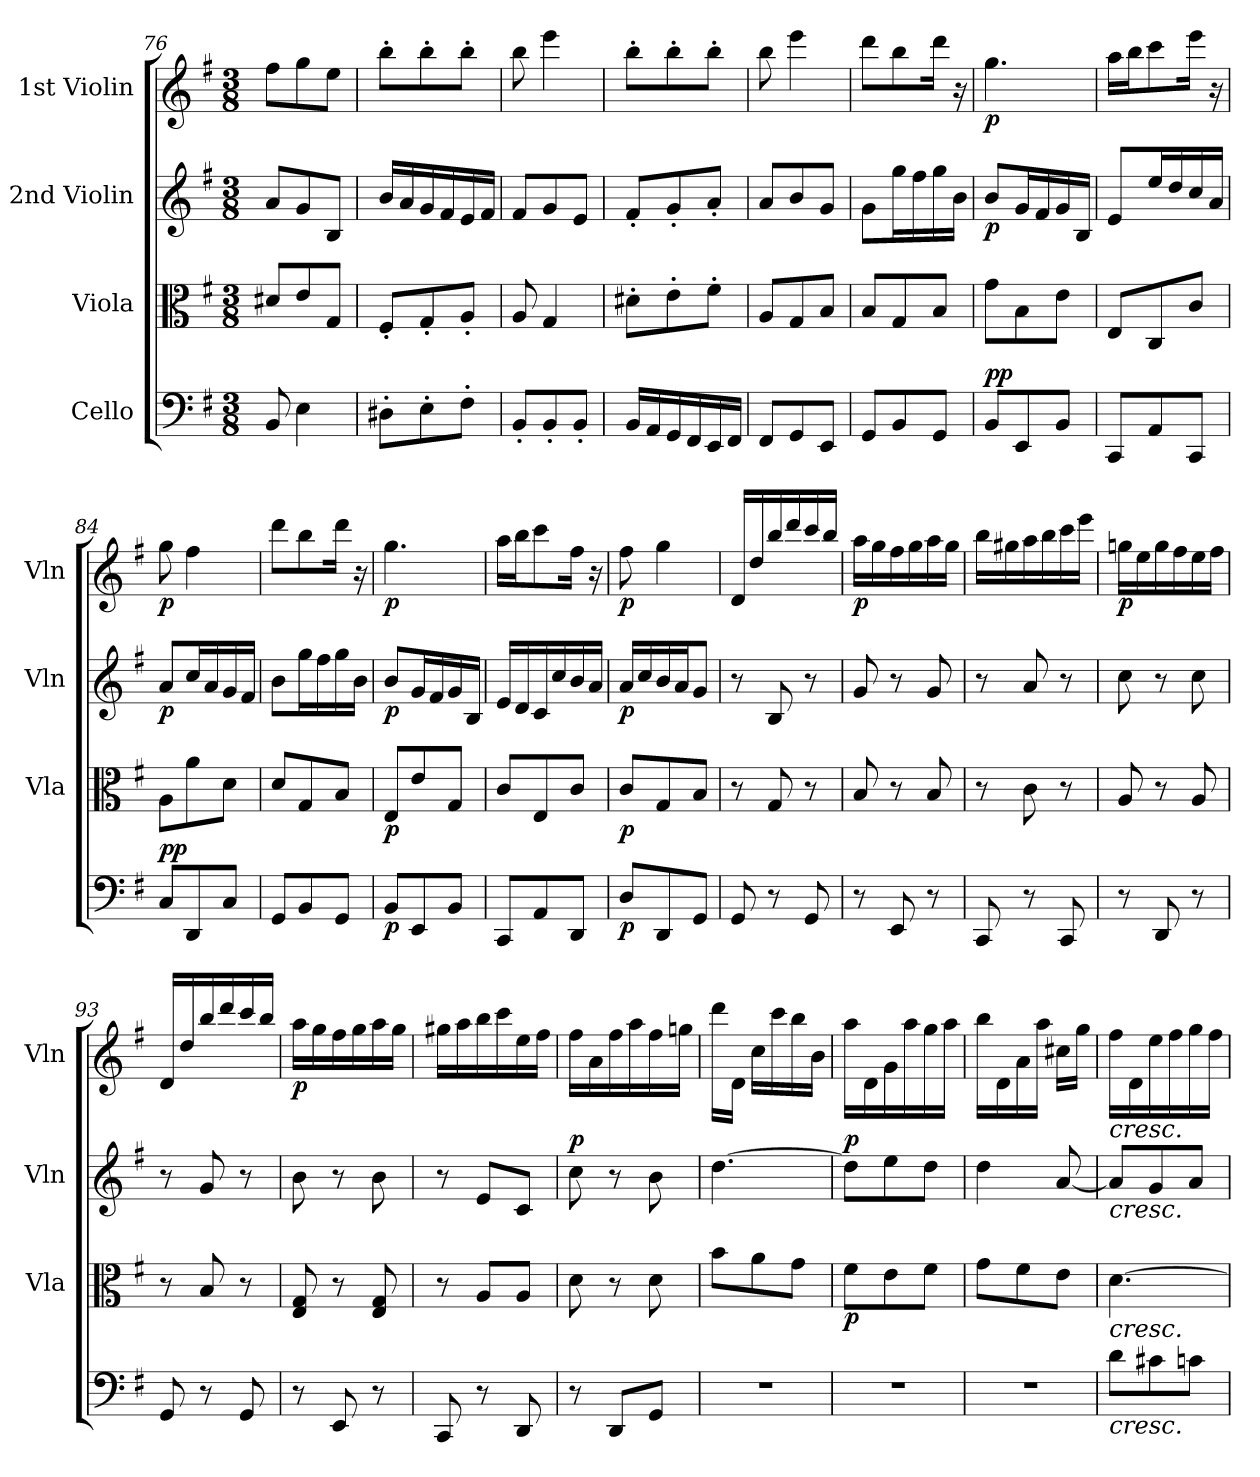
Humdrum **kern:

**kern	**dynam	**kern	**dynam	**kern	**dynam	**kern	**dynam
*part4	*part4	*part3	*part3	*part2	*part2	*part1	*part1
*staff4	*staff4	*staff3	*staff3	*staff2	*staff2	*staff1	*staff1
*I"Cello	*	*I"Viola	*	*I"2nd Violin	*	*I"1st Violin	*
*	*	*I'Vla	*	*I'Vln	*	*I'Vln	*
*clefF4	*	*clefC3	*	*clefG2	*	*clefG2	*
*k[f#]	*	*k[f#]	*	*k[f#]	*	*k[f#]	*
*G:	*	*G:	*	*G:	*	*G:	*
*M3/8	*	*M3/8	*	*M3/8	*	*M3/8	*
=76	=76	=76	=76	=76	=76	=76	=76
8BB/	.	8d#X/L	.	8a/L	.	8ff#\L	.
4E\	.	8e/	.	8g/	.	8gg\	.
.	.	8G/J	.	8B/J	.	8ee\J	.
=77	=77	=77	=77	=77	=77	=77	=77
8D#X'\L	.	8F#'/L	.	16b/LL	.	8bb'\L	.
.	.	.	.	16a/	.	.	.
8E'\	.	8G'/	.	16g/	.	8bb'\	.
.	.	.	.	16f#/	.	.	.
8F#'\J	.	8A'/J	.	16e/	.	8bb'\J	.
.	.	.	.	16f#/JJ	.	.	.
!!LO:LB:g=z
=78	=78	=78	=78	=78	=78	=78	=78
8BB'/L	.	8A/	.	8f#/L	.	8bb\	.
8BB'/	.	4G/	.	8g/	.	4eee\	.
8BB'/J	.	.	.	8e/J	.	.	.
=79	=79	=79	=79	=79	=79	=79	=79
16BB/LL	.	8d#X'\L	.	8f#'/L	.	8bb'\L	.
16AA/	.	.	.	.	.	.	.
16GG/	.	8e'\	.	8g'/	.	8bb'\	.
16FF#/	.	.	.	.	.	.	.
16EE/	.	8f#'\J	.	8a'/J	.	8bb'\J	.
16FF#/JJ	.	.	.	.	.	.	.
=80	=80	=80	=80	=80	=80	=80	=80
8FF#/L	.	8A/L	.	8a/L	.	8bb\	.
8GG/	.	8G/	.	8b/	.	4eee\	.
8EE/J	.	8B/J	.	8g/J	.	.	.
=81	=81	=81	=81	=81	=81	=81	=81
8GG/L	.	8B/L	.	8g\L	.	8ddd\L	.
8BB/	.	8G/	.	16gg\L	.	8bb\	.
.	.	.	.	16ff#\	.	.	.
8GG/J	.	8B/J	.	16gg\	.	16ddd\Jk	.
.	.	.	.	16b\JJ	.	16r	.
=82	=82	=82	=82	=82	=82	=82	=82
!	!LO:DY:b	!	!	!	!	!	!
!	!LO:DY:n=1:a	!	!	!	!LO:DY:b	!	!LO:DY:b
8BB/L	p p	8g\L	.	8b/L	p	4.gg\	p
8EE/	.	8B\	.	16g/L	.	.	.
.	.	.	.	16f#/	.	.	.
8BB/J	.	8e\J	.	16g/	.	.	.
.	.	.	.	16B/JJ	.	.	.
=83	=83	=83	=83	=83	=83	=83	=83
8CC/L	.	8E/L	.	8e/L	.	16aa\LL	.
.	.	.	.	.	.	16bb\J	.
8AA/	.	8C/	.	16ee/L	.	8ccc\	.
.	.	.	.	16dd/	.	.	.
8CC/J	.	8c/J	.	16cc/	.	16eee\Jk	.
.	.	.	.	16a/JJ	.	16r	.
=84	=84	=84	=84	=84	=84	=84	=84
!	!LO:DY:b	!	!	!	!	!	!
!	!LO:DY:n=1:a	!	!	!	!LO:DY:b	!	!LO:DY:b
8C/L	p p	8A\L	.	8a/L	p	8gg\	p
8DD/	.	8a\	.	16cc/L	.	4ff#\	.
.	.	.	.	16a/	.	.	.
8C/J	.	8d\J	.	16g/	.	.	.
.	.	.	.	16f#/JJ	.	.	.
!!LO:LB:g=z
=85	=85	=85	=85	=85	=85	=85	=85
8GG/L	.	8d/L	.	8b\L	.	8ddd\L	.
8BB/	.	8G/	.	16gg\L	.	8bb\	.
.	.	.	.	16ff#\	.	.	.
8GG/J	.	8B/J	.	16gg\	.	16ddd\Jk	.
.	.	.	.	16b\JJ	.	16r	.
!!LO:PB:g=z
=86	=86	=86	=86	=86	=86	=86	=86
!	!LO:DY:b	!	!LO:DY:b	!	!LO:DY:b	!	!LO:DY:b
8BB/L	p	8E/L	p	8b/L	p	4.gg\	p
8EE/	.	8e/	.	16g/L	.	.	.
.	.	.	.	16f#/	.	.	.
8BB/J	.	8G/J	.	16g/	.	.	.
.	.	.	.	16B/JJ	.	.	.
=87	=87	=87	=87	=87	=87	=87	=87
8CC/L	.	8c/L	.	16e/LL	.	16aa\LL	.
.	.	.	.	16d/	.	16bb\J	.
8AA/	.	8E/	.	16c/	.	8ccc\	.
.	.	.	.	16cc/	.	.	.
8DD/J	.	8c/J	.	16b/	.	16ff#\Jk	.
.	.	.	.	16a/JJ	.	16r	.
=88	=88	=88	=88	=88	=88	=88	=88
!	!LO:DY:b	!	!LO:DY:b	!	!LO:DY:b	!	!LO:DY:b
8D/L	p	8c/L	p	16a/LL	p	8ff#\	p
.	.	.	.	16cc/	.	.	.
8DD/	.	8G/	.	16b/	.	4gg\	.
.	.	.	.	16a/J	.	.	.
8GG/J	.	8B/J	.	8g/J	.	.	.
=89	=89	=89	=89	=89	=89	=89	=89
8GG/	.	8r	.	8r	.	16d/LL	.
.	.	.	.	.	.	16dd/	.
8r	.	8G/	.	8B/	.	16bb/	.
.	.	.	.	.	.	16ddd/	.
8GG/	.	8r	.	8r	.	16ccc/	.
.	.	.	.	.	.	16bb/JJ	.
=90	=90	=90	=90	=90	=90	=90	=90
!	!	!	!	!	!	!	!LO:DY:b
8r	.	8B/	.	8g/	.	16aa\LL	p
.	.	.	.	.	.	16gg\	.
8EE/	.	8r	.	8r	.	16ff#\	.
.	.	.	.	.	.	16gg\	.
8r	.	8B/	.	8g/	.	16aa\	.
.	.	.	.	.	.	16gg\JJ	.
=91	=91	=91	=91	=91	=91	=91	=91
8CC/	.	8r	.	8r	.	16bb\LL	.
.	.	.	.	.	.	16gg#X\	.
8r	.	8c\	.	8a/	.	16aa\	.
.	.	.	.	.	.	16bb\	.
8CC/	.	8r	.	8r	.	16ccc\	.
.	.	.	.	.	.	16eee\JJ	.
!!LO:LB:g=z
=92	=92	=92	=92	=92	=92	=92	=92
!	!	!	!	!	!	!	!LO:DY:b
8r	.	8A/	.	8cc\	.	16ggn\LL	p
.	.	.	.	.	.	16ee\	.
8DD/	.	8r	.	8r	.	16gg\	.
.	.	.	.	.	.	16ff#\	.
8r	.	8A/	.	8cc\	.	16ee\	.
.	.	.	.	.	.	16ff#\JJ	.
=93	=93	=93	=93	=93	=93	=93	=93
8GG/	.	8r	.	8r	.	16d/LL	.
.	.	.	.	.	.	16dd/	.
8r	.	8B/	.	8g/	.	16bb/	.
.	.	.	.	.	.	16ddd/	.
8GG/	.	8r	.	8r	.	16ccc/	.
.	.	.	.	.	.	16bb/JJ	.
!!LO:PB:g=z
=94	=94	=94	=94	=94	=94	=94	=94
!	!	!	!	!	!	!	!LO:DY:b
8r	.	8E/ 8G/	.	8b\	.	16aa\LL	p
.	.	.	.	.	.	16gg\	.
8EE/	.	8r	.	8r	.	16ff#\	.
.	.	.	.	.	.	16gg\	.
8r	.	8E/ 8G/	.	8b\	.	16aa\	.
.	.	.	.	.	.	16gg\JJ	.
=95	=95	=95	=95	=95	=95	=95	=95
8CC/	.	8r	.	8r	.	16gg#X\LL	.
.	.	.	.	.	.	16aa\	.
8r	.	8A/L	.	8e/L	.	16bb\	.
.	.	.	.	.	.	16ccc\	.
8DD/	.	8A/J	.	8c/J	.	16ee\	.
.	.	.	.	.	.	16ff#\JJ	.
=96	=96	=96	=96	=96	=96	=96	=96
!	!	!	!	!	!LO:DY:a	!	!
8r	.	8d\	.	8cc\	p	16ff#\LL	.
.	.	.	.	.	.	16a\	.
8DD/L	.	8r	.	8r	.	16ff#\	.
.	.	.	.	.	.	16aa\	.
8GG/J	.	8d\	.	8b\	.	16ff#\	.
.	.	.	.	.	.	16ggn\JJ	.
=97	=97	=97	=97	=97	=97	=97	=97
4.r	.	8b\L	.	[4.dd\	.	16ddd\LL	.
.	.	.	.	.	.	16d\JJ	.
.	.	8a\	.	.	.	16cc\LL	.
.	.	.	.	.	.	16ccc\	.
.	.	8g\J	.	.	.	16bb\	.
.	.	.	.	.	.	16b\JJ	.
=98	=98	=98	=98	=98	=98	=98	=98
!	!	!	!LO:DY:b	!	!LO:DY:a	!	!
4.r	.	8f#\L	p	8dd\L]	p	16aa\LL	.
.	.	.	.	.	.	16d\	.
.	.	8e\	.	8ee\	.	16g\	.
.	.	.	.	.	.	16aa\	.
.	.	8f#\J	.	8dd\J	.	16gg\	.
.	.	.	.	.	.	16aa\JJ	.
=99	=99	=99	=99	=99	=99	=99	=99
4.r	.	8g\L	.	4dd\	.	16bb\LL	.
.	.	.	.	.	.	16d\	.
.	.	8f#\	.	.	.	16a\	.
.	.	.	.	.	.	16aa\JJ	.
.	.	8e\J	.	[8a/	.	16cc#X\LL	.
.	.	.	.	.	.	16gg\JJ	.
=100	=100	=100	=100	=100	=100	=100	=100
!	!	!	!	!	!	!LO:TX:b:i:t=cresc.	!
!	!	!	!	!LO:TX:b:i:t=cresc.	!	!	!
!	!	!LO:TX:b:i:t=cresc.	!	!	!	!	!
!LO:TX:b:i:t=cresc.	!	!	!	!	!	!	!
8d\L	.	[4.d\	.	8a/L]	.	16ff#\LL	.
.	.	.	.	.	.	16d\	.
8c#X\	.	.	.	8g/	.	16ee\	.
.	.	.	.	.	.	16ff#\	.
8cn\J	.	.	.	8a/J	.	16gg\	.
.	.	.	.	.	.	16ff#\JJ	.
=	=	=	=	=	=	=	=
*-	*-	*-	*-	*-	*-	*-	*-
